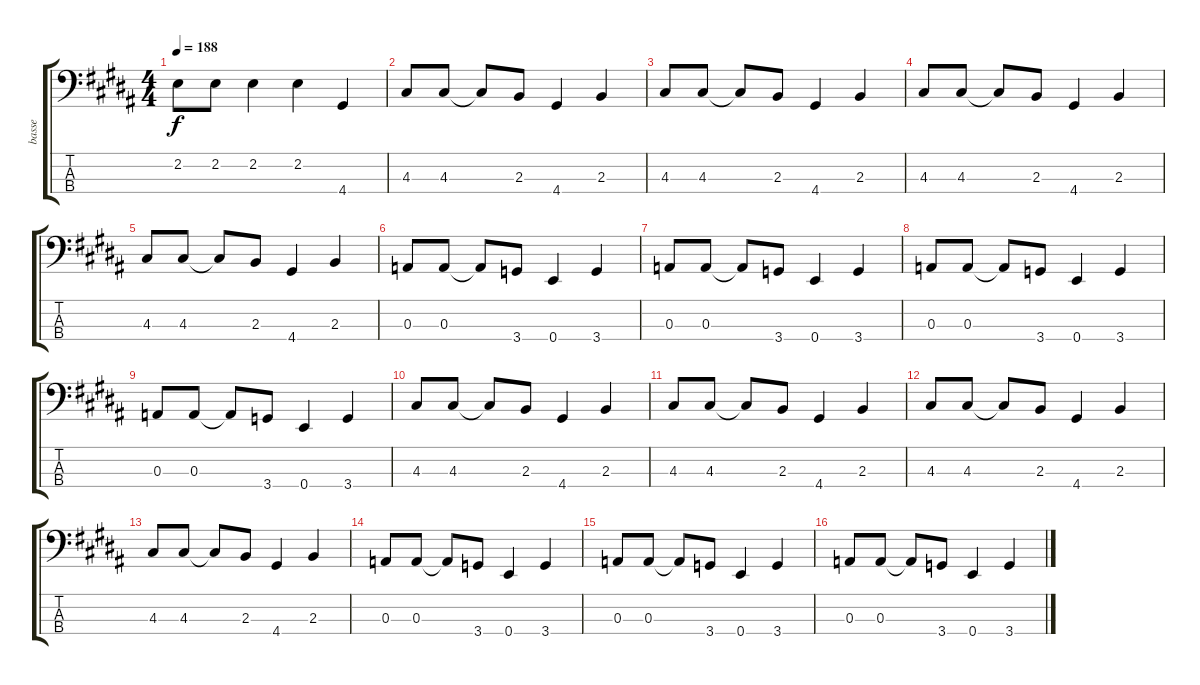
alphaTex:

\track ("basse" "basse") {instrument electricbasspick}
\staff {score tabs}
\tuning (G2 D2 A1 E1) {hide}
\ts (4 4)
\tempo 188
\clef f4
\ks b
2.2.8{dy f} 2.2.8 2.2.4 2.2.4 4.4.4 |
4.3.8 4.3.8 4.3{t}.8 2.3.8 4.4.4 2.3.4 |
4.3.8 4.3.8 4.3{t}.8 2.3.8 4.4.4 2.3.4 |
4.3.8 4.3.8 4.3{t}.8 2.3.8 4.4.4 2.3.4 |
4.3.8 4.3.8 4.3{t}.8 2.3.8 4.4.4 2.3.4 |
0.3.8 0.3.8 0.3{t}.8 3.4.8 0.4.4 3.4.4 |
0.3.8 0.3.8 0.3{t}.8 3.4.8 0.4.4 3.4.4 |
0.3.8 0.3.8 0.3{t}.8 3.4.8 0.4.4 3.4.4 |
0.3.8 0.3.8 0.3{t}.8 3.4.8 0.4.4 3.4.4 |
4.3.8 4.3.8 4.3{t}.8 2.3.8 4.4.4 2.3.4 |
4.3.8 4.3.8 4.3{t}.8 2.3.8 4.4.4 2.3.4 |
4.3.8 4.3.8 4.3{t}.8 2.3.8 4.4.4 2.3.4 |
4.3.8 4.3.8 4.3{t}.8 2.3.8 4.4.4 2.3.4 |
0.3.8 0.3.8 0.3{t}.8 3.4.8 0.4.4 3.4.4 |
0.3.8 0.3.8 0.3{t}.8 3.4.8 0.4.4 3.4.4 |
0.3.8 0.3.8 0.3{t}.8 3.4.8 0.4.4 3.4.4
